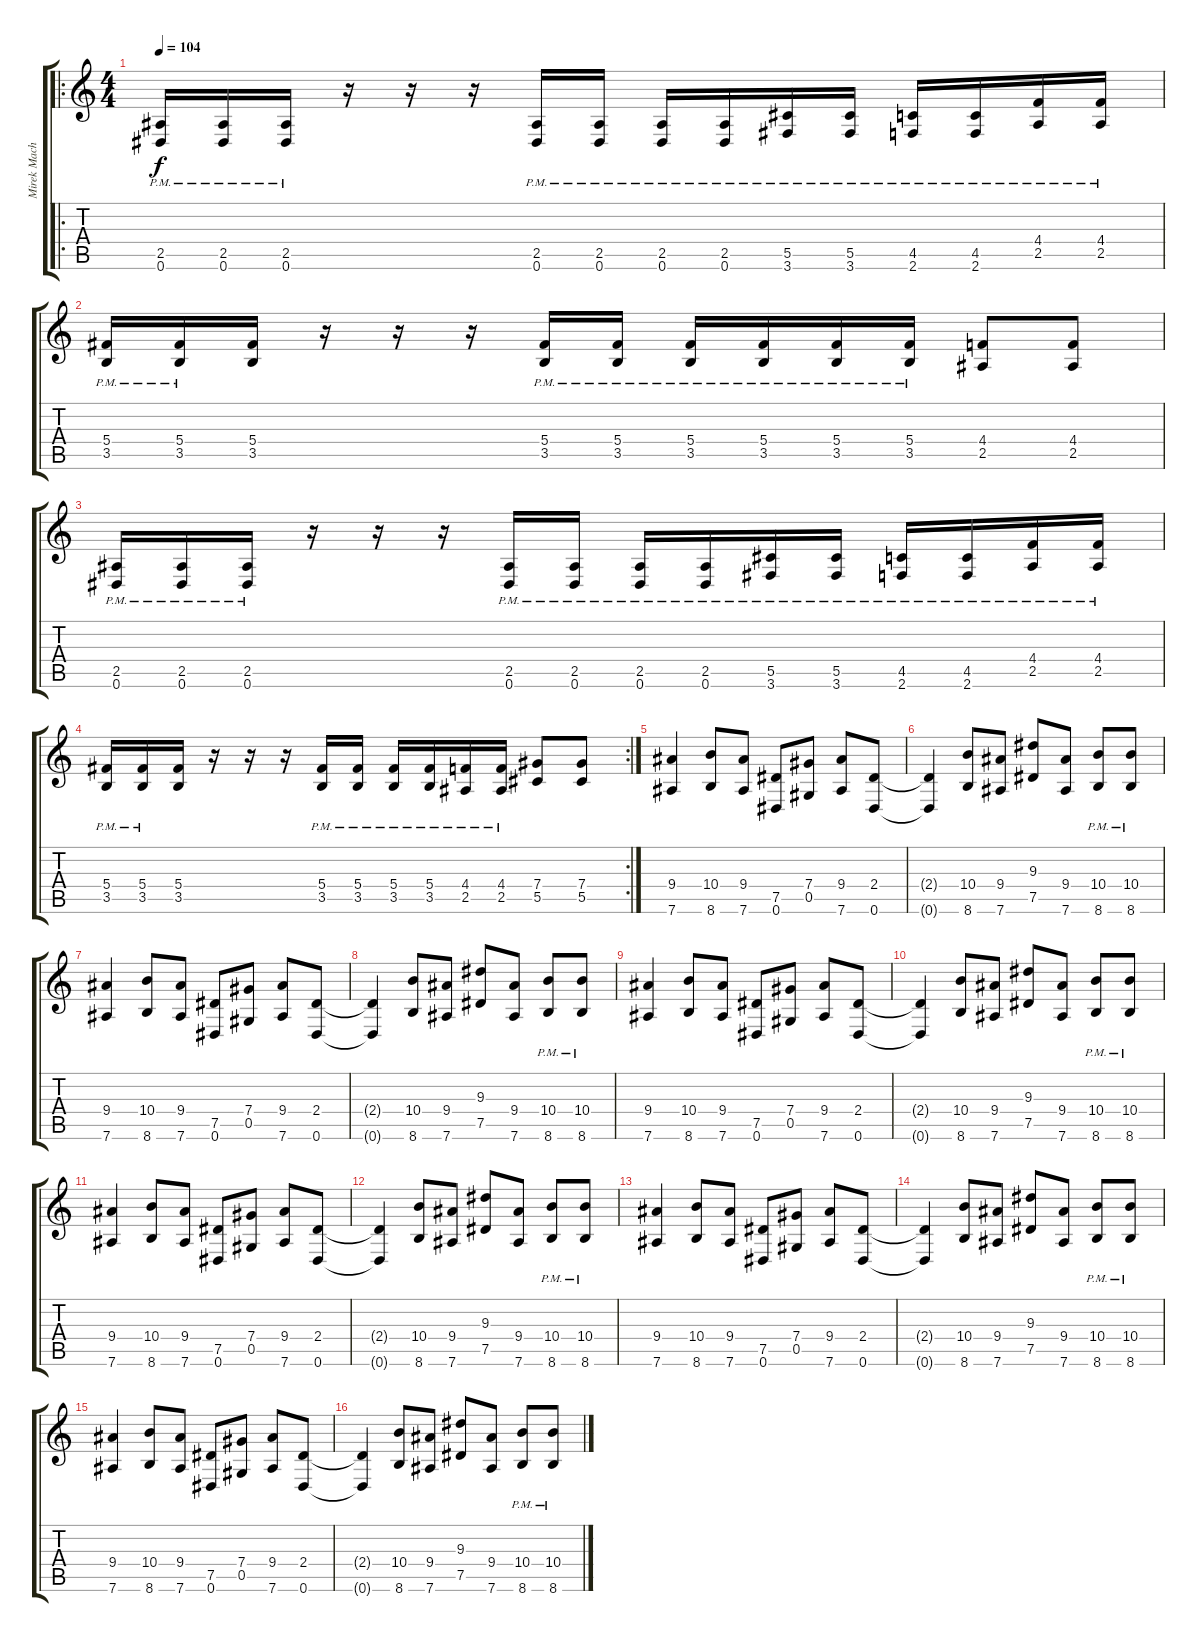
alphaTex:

\track ("Mirek Mach" "Mirek Mach") {instrument distortionguitar}
\staff {score tabs}
\tuning (Eb4 Bb3 Gb3 Db3 Ab2 Eb2) {hide}
\ro
\ts (4 4)
\tempo 104
\clef g2
\ks c
(2.5{pm} 0.6{pm}).16{dy f instrument distortionguitar} (2.5{pm} 0.6{pm}).16 (2.5 0.6{pm}).16 r.16 r.16 r.16 (2.5{pm} 0.6{pm}).16 (2.5{pm} 0.6{pm}).16 (2.5{pm} 0.6{pm}).16 (2.5{pm} 0.6).16 (5.5{pm} 3.6{pm}).16 (5.5{pm} 3.6{pm}).16 (4.5{pm} 2.6{pm}).16 (4.5{pm} 2.6{pm}).16 (4.4{pm} 2.5{pm}).16 (4.4{pm} 2.5{pm}).16 |
(5.4{pm} 3.5{pm}).16 (5.4{pm} 3.5{pm}).16 (5.4 3.5).16 r.16 r.16 r.16 (5.4{pm} 3.5{pm}).16 (5.4{pm} 3.5{pm}).16 (5.4{pm} 3.5{pm}).16 (5.4{pm} 3.5{pm}).16 (5.4{pm} 3.5{pm}).16 (5.4{pm} 3.5{pm}).16 (4.4 2.5).8 (4.4 2.5).8 |
(2.5{pm} 0.6{pm}).16 (2.5{pm} 0.6{pm}).16 (2.5 0.6{pm}).16 r.16 r.16 r.16 (2.5{pm} 0.6{pm}).16 (2.5{pm} 0.6{pm}).16 (2.5{pm} 0.6{pm}).16 (2.5{pm} 0.6).16 (5.5{pm} 3.6{pm}).16 (5.5{pm} 3.6{pm}).16 (4.5{pm} 2.6{pm}).16 (4.5{pm} 2.6{pm}).16 (4.4{pm} 2.5{pm}).16 (4.4{pm} 2.5{pm}).16 |
\rc 2
(5.4{pm} 3.5{pm}).16 (5.4{pm} 3.5{pm}).16 (5.4 3.5).16 r.16 r.16 r.16 (5.4{pm} 3.5{pm}).16 (5.4{pm} 3.5{pm}).16 (5.4{pm} 3.5{pm}).16 (5.4{pm} 3.5{pm}).16 (4.4{pm} 2.5{pm}).16 (4.4{pm} 2.5{pm}).16 (7.4 5.5).8 (7.4 5.5).8 |
(9.4 7.6).4 (10.4 8.6).8 (9.4 7.6).8 (7.5 0.6).8 (7.4 0.5).8 (9.4 7.6).8 (2.4 0.6).8 |
(2.4{t} 0.6{t}).4 (10.4 8.6).8 (9.4 7.6).8 (9.3 7.5).8 (9.4 7.6).8 (10.4{pm} 8.6{pm}).8 (10.4{pm} 8.6{pm}).8 |
(9.4 7.6).4 (10.4 8.6).8 (9.4 7.6).8 (7.5 0.6).8 (7.4 0.5).8 (9.4 7.6).8 (2.4 0.6).8 |
(2.4{t} 0.6{t}).4 (10.4 8.6).8 (9.4 7.6).8 (9.3 7.5).8 (9.4 7.6).8 (10.4{pm} 8.6{pm}).8 (10.4{pm} 8.6{pm}).8 |
(9.4 7.6).4 (10.4 8.6).8 (9.4 7.6).8 (7.5 0.6).8 (7.4 0.5).8 (9.4 7.6).8 (2.4 0.6).8 |
(2.4{t} 0.6{t}).4 (10.4 8.6).8 (9.4 7.6).8 (9.3 7.5).8 (9.4 7.6).8 (10.4{pm} 8.6{pm}).8 (10.4{pm} 8.6{pm}).8 |
(9.4 7.6).4 (10.4 8.6).8 (9.4 7.6).8 (7.5 0.6).8 (7.4 0.5).8 (9.4 7.6).8 (2.4 0.6).8 |
(2.4{t} 0.6{t}).4 (10.4 8.6).8 (9.4 7.6).8 (9.3 7.5).8 (9.4 7.6).8 (10.4{pm} 8.6{pm}).8 (10.4{pm} 8.6{pm}).8 |
(9.4 7.6).4 (10.4 8.6).8 (9.4 7.6).8 (7.5 0.6).8 (7.4 0.5).8 (9.4 7.6).8 (2.4 0.6).8 |
(2.4{t} 0.6{t}).4 (10.4 8.6).8 (9.4 7.6).8 (9.3 7.5).8 (9.4 7.6).8 (10.4{pm} 8.6{pm}).8 (10.4{pm} 8.6{pm}).8 |
(9.4 7.6).4 (10.4 8.6).8 (9.4 7.6).8 (7.5 0.6).8 (7.4 0.5).8 (9.4 7.6).8 (2.4 0.6).8 |
(2.4{t} 0.6{t}).4 (10.4 8.6).8 (9.4 7.6).8 (9.3 7.5).8 (9.4 7.6).8 (10.4{pm} 8.6{pm}).8 (10.4{pm} 8.6{pm}).8
